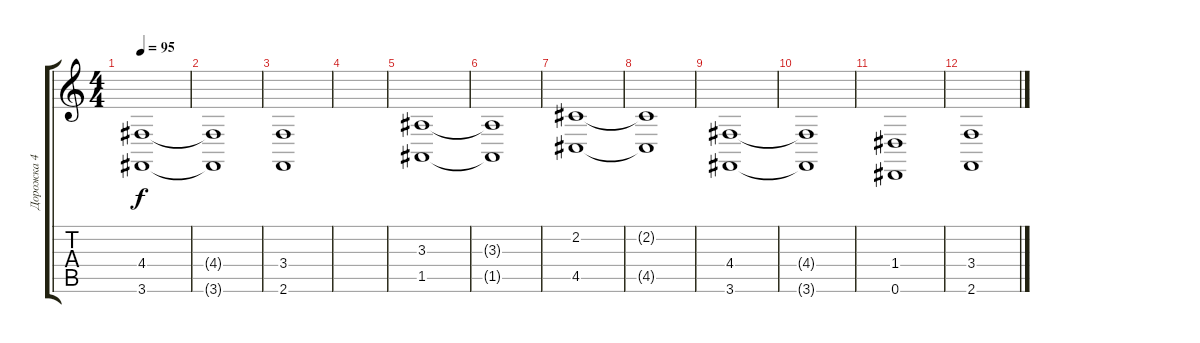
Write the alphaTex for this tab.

\track ("Дорожка 4" "Дорожка 4") {instrument synthstrings2}
\staff {score tabs}
\tuning (E4 B3 G3 D3 A2 Eb2) {hide}
\ts (4 4)
\tempo 95
\clef g2
\ks c
(4.4 3.6).1{dy f} |
(4.4{t} 3.6{t}).1 |
(3.4 2.6).1 |
|
(3.3 1.5).1 |
(3.3{t} 1.5{t}).1 |
(2.2 4.5).1 |
(2.2{t} 4.5{t}).1 |
(4.4 3.6).1 |
(4.4{t} 3.6{t}).1 |
(1.4 0.6).1 |
(3.4 2.6).1
